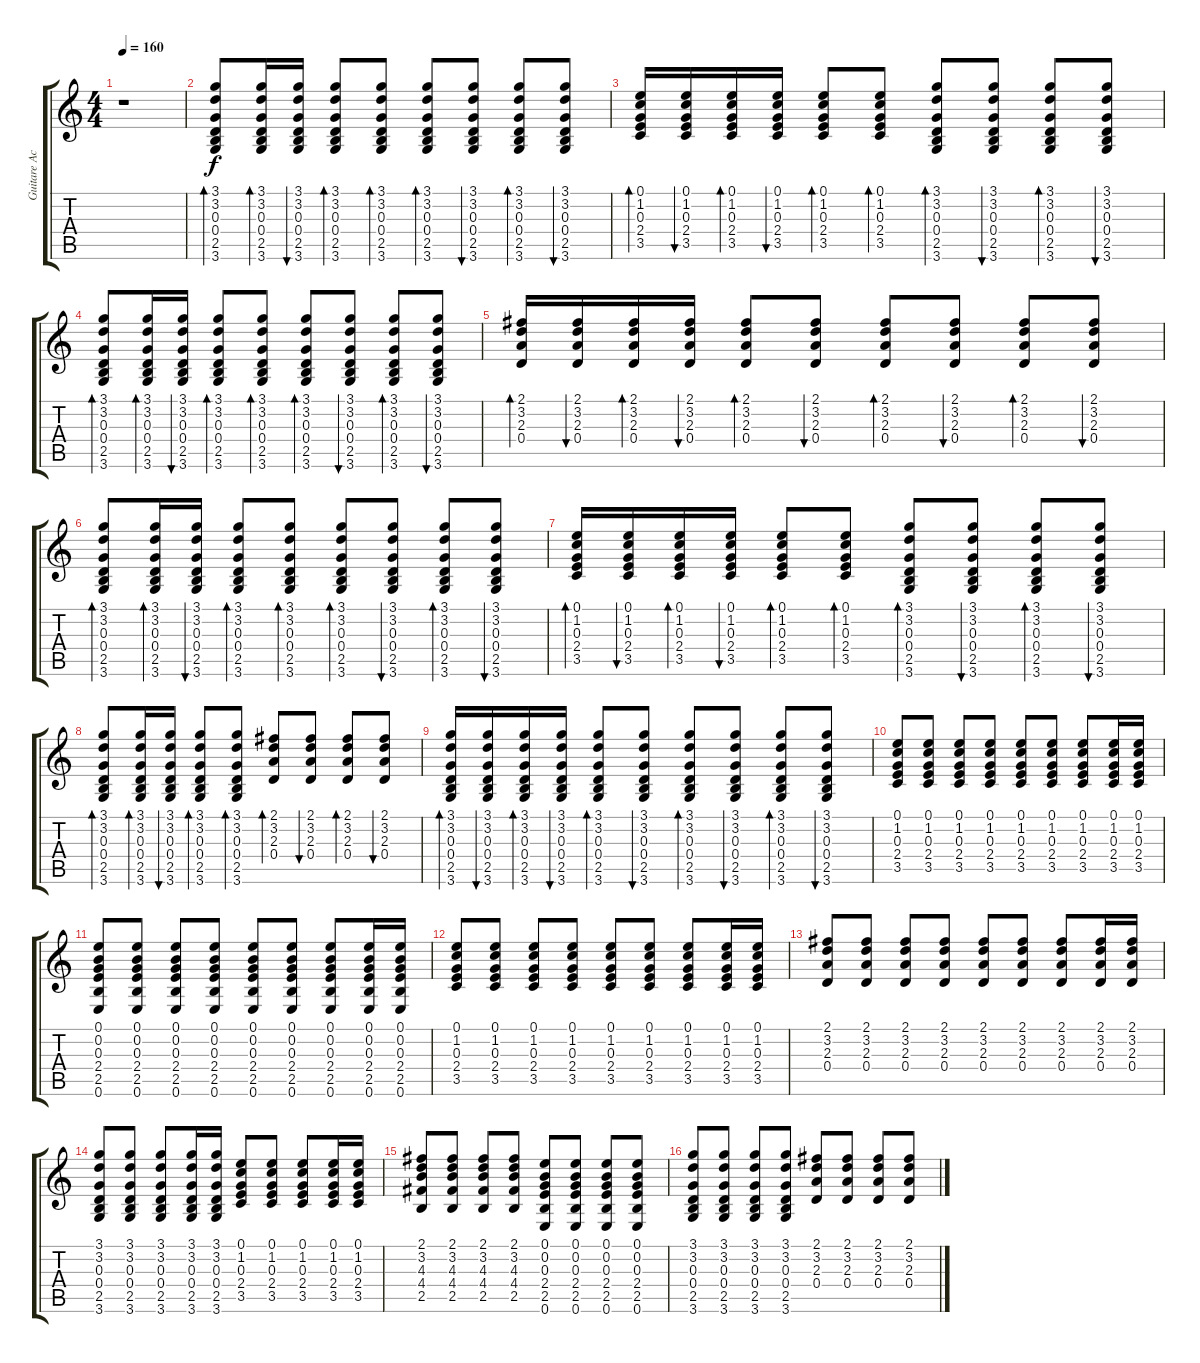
\track ("Guitare Acoustique" "Guitare Ac") {instrument acousticguitarsteel}
\staff {score tabs}
\tuning (E4 B3 G3 D3 A2 E2) {hide}
\ts (4 4)
\tempo 160
\clef g2
\ks c
r.1{dy f} |
(3.1 3.2 0.3 0.4 2.5 3.6).8{bd 60} (3.1 3.2 0.3 0.4 2.5 3.6).16{bd 60} (3.1 3.2 0.3 0.4 2.5 3.6).16{bu 60} (3.1 3.2 0.3 0.4 2.5 3.6).8{bd 60} (3.1 3.2 0.3 0.4 2.5 3.6).8{bd 60} (3.1 3.2 0.3 0.4 2.5 3.6).8{bd 60} (3.1 3.2 0.3 0.4 2.5 3.6).8{bu 60} (3.1 3.2 0.3 0.4 2.5 3.6).8{bd 60} (3.1 3.2 0.3 0.4 2.5 3.6).8{bu 60} |
(0.1 1.2 0.3 2.4 3.5).16{bd 60} (0.1 1.2 0.3 2.4 3.5).16{bu 60} (0.1 1.2 0.3 2.4 3.5).16{bd 60} (0.1 1.2 0.3 2.4 3.5).16{bu 60} (0.1 1.2 0.3 2.4 3.5).8{bd 60} (0.1 1.2 0.3 2.4 3.5).8{bd 60} (3.1 3.2 0.3 0.4 2.5 3.6).8{bd 60} (3.1 3.2 0.3 0.4 2.5 3.6).8{bu 60} (3.1 3.2 0.3 0.4 2.5 3.6).8{bd 60} (3.1 3.2 0.3 0.4 2.5 3.6).8{bu 60} |
(3.1 3.2 0.3 0.4 2.5 3.6).8{bd 60} (3.1 3.2 0.3 0.4 2.5 3.6).16{bd 60} (3.1 3.2 0.3 0.4 2.5 3.6).16{bu 60} (3.1 3.2 0.3 0.4 2.5 3.6).8{bd 60} (3.1 3.2 0.3 0.4 2.5 3.6).8{bd 60} (3.1 3.2 0.3 0.4 2.5 3.6).8{bd 60} (3.1 3.2 0.3 0.4 2.5 3.6).8{bu 60} (3.1 3.2 0.3 0.4 2.5 3.6).8{bd 60} (3.1 3.2 0.3 0.4 2.5 3.6).8{bu 60} |
(2.1 3.2 2.3 0.4).16{bd 60} (2.1 3.2 2.3 0.4).16{bu 60} (2.1 3.2 2.3 0.4).16{bd 60} (2.1 3.2 2.3 0.4).16{bu 60} (2.1 3.2 2.3 0.4).8{bd 60} (2.1 3.2 2.3 0.4).8{bu 60} (2.1 3.2 2.3 0.4).8{bd 60} (2.1 3.2 2.3 0.4).8{bu 60} (2.1 3.2 2.3 0.4).8{bd 60} (2.1 3.2 2.3 0.4).8{bu 60} |
(3.1 3.2 0.3 0.4 2.5 3.6).8{bd 60} (3.1 3.2 0.3 0.4 2.5 3.6).16{bd 60} (3.1 3.2 0.3 0.4 2.5 3.6).16{bu 60} (3.1 3.2 0.3 0.4 2.5 3.6).8{bd 60} (3.1 3.2 0.3 0.4 2.5 3.6).8{bd 60} (3.1 3.2 0.3 0.4 2.5 3.6).8{bd 60} (3.1 3.2 0.3 0.4 2.5 3.6).8{bu 60} (3.1 3.2 0.3 0.4 2.5 3.6).8{bd 60} (3.1 3.2 0.3 0.4 2.5 3.6).8{bu 60} |
(0.1 1.2 0.3 2.4 3.5).16{bd 60} (0.1 1.2 0.3 2.4 3.5).16{bu 60} (0.1 1.2 0.3 2.4 3.5).16{bd 60} (0.1 1.2 0.3 2.4 3.5).16{bu 60} (0.1 1.2 0.3 2.4 3.5).8{bd 60} (0.1 1.2 0.3 2.4 3.5).8{bd 60} (3.1 3.2 0.3 0.4 2.5 3.6).8{bd 60} (3.1 3.2 0.3 0.4 2.5 3.6).8{bu 60} (3.1 3.2 0.3 0.4 2.5 3.6).8{bd 60} (3.1 3.2 0.3 0.4 2.5 3.6).8{bu 60} |
(3.1 3.2 0.3 0.4 2.5 3.6).8{bd 60} (3.1 3.2 0.3 0.4 2.5 3.6).16{bd 60} (3.1 3.2 0.3 0.4 2.5 3.6).16{bu 60} (3.1 3.2 0.3 0.4 2.5 3.6).8{bd 60} (3.1 3.2 0.3 0.4 2.5 3.6).8{bd 60} (2.1 3.2 2.3 0.4).8{bd 60} (2.1 3.2 2.3 0.4).8{bu 60} (2.1 3.2 2.3 0.4).8{bd 60} (2.1 3.2 2.3 0.4).8{bu 60} |
(3.1 3.2 0.3 0.4 2.5 3.6).16{bd 60} (3.1 3.2 0.3 0.4 2.5 3.6).16{bu 60} (3.1 3.2 0.3 0.4 2.5 3.6).16{bd 60} (3.1 3.2 0.3 0.4 2.5 3.6).16{bu 60} (3.1 3.2 0.3 0.4 2.5 3.6).8{bd 60} (3.1 3.2 0.3 0.4 2.5 3.6).8{bu 60} (3.1 3.2 0.3 0.4 2.5 3.6).8{bd 60} (3.1 3.2 0.3 0.4 2.5 3.6).8{bu 60} (3.1 3.2 0.3 0.4 2.5 3.6).8{bd 60} (3.1 3.2 0.3 0.4 2.5 3.6).8{bu 60} |
(0.1 1.2 0.3 2.4 3.5).8 (0.1 1.2 0.3 2.4 3.5).8 (0.1 1.2 0.3 2.4 3.5).8 (0.1 1.2 0.3 2.4 3.5).8 (0.1 1.2 0.3 2.4 3.5).8 (0.1 1.2 0.3 2.4 3.5).8 (0.1 1.2 0.3 2.4 3.5).8 (0.1 1.2 0.3 2.4 3.5).16 (0.1 1.2 0.3 2.4 3.5).16 |
(0.1 0.2 0.3 2.4 2.5 0.6).8 (0.1 0.2 0.3 2.4 2.5 0.6).8 (0.1 0.2 0.3 2.4 2.5 0.6).8 (0.1 0.2 0.3 2.4 2.5 0.6).8 (0.1 0.2 0.3 2.4 2.5 0.6).8 (0.1 0.2 0.3 2.4 2.5 0.6).8 (0.1 0.2 0.3 2.4 2.5 0.6).8 (0.1 0.2 0.3 2.4 2.5 0.6).16 (0.1 0.2 0.3 2.4 2.5 0.6).16 |
(0.1 1.2 0.3 2.4 3.5).8 (0.1 1.2 0.3 2.4 3.5).8 (0.1 1.2 0.3 2.4 3.5).8 (0.1 1.2 0.3 2.4 3.5).8 (0.1 1.2 0.3 2.4 3.5).8 (0.1 1.2 0.3 2.4 3.5).8 (0.1 1.2 0.3 2.4 3.5).8 (0.1 1.2 0.3 2.4 3.5).16 (0.1 1.2 0.3 2.4 3.5).16 |
(2.1 3.2 2.3 0.4).8 (2.1 3.2 2.3 0.4).8 (2.1 3.2 2.3 0.4).8 (2.1 3.2 2.3 0.4).8 (2.1 3.2 2.3 0.4).8 (2.1 3.2 2.3 0.4).8 (2.1 3.2 2.3 0.4).8 (2.1 3.2 2.3 0.4).16 (2.1 3.2 2.3 0.4).16 |
(3.1 3.2 0.3 0.4 2.5 3.6).8 (3.1 3.2 0.3 0.4 2.5 3.6).8 (3.1 3.2 0.3 0.4 2.5 3.6).8 (3.1 3.2 0.3 0.4 2.5 3.6).16 (3.1 3.2 0.3 0.4 2.5 3.6).16 (0.1 1.2 0.3 2.4 3.5).8 (0.1 1.2 0.3 2.4 3.5).8 (0.1 1.2 0.3 2.4 3.5).8 (0.1 1.2 0.3 2.4 3.5).16 (0.1 1.2 0.3 2.4 3.5).16 |
(2.1 3.2 4.3 4.4 2.5).8 (2.1 3.2 4.3 4.4 2.5).8 (2.1 3.2 4.3 4.4 2.5).8 (2.1 3.2 4.3 4.4 2.5).8 (0.1 0.2 0.3 2.4 2.5 0.6).8 (0.1 0.2 0.3 2.4 2.5 0.6).8 (0.1 0.2 0.3 2.4 2.5 0.6).8 (0.1 0.2 0.3 2.4 2.5 0.6).8 |
(3.1 3.2 0.3 0.4 2.5 3.6).8 (3.1 3.2 0.3 0.4 2.5 3.6).8 (3.1 3.2 0.3 0.4 2.5 3.6).8 (3.1 3.2 0.3 0.4 2.5 3.6).8 (2.1 3.2 2.3 0.4).8 (2.1 3.2 2.3 0.4).8 (2.1 3.2 2.3 0.4).8 (2.1 3.2 2.3 0.4).8
